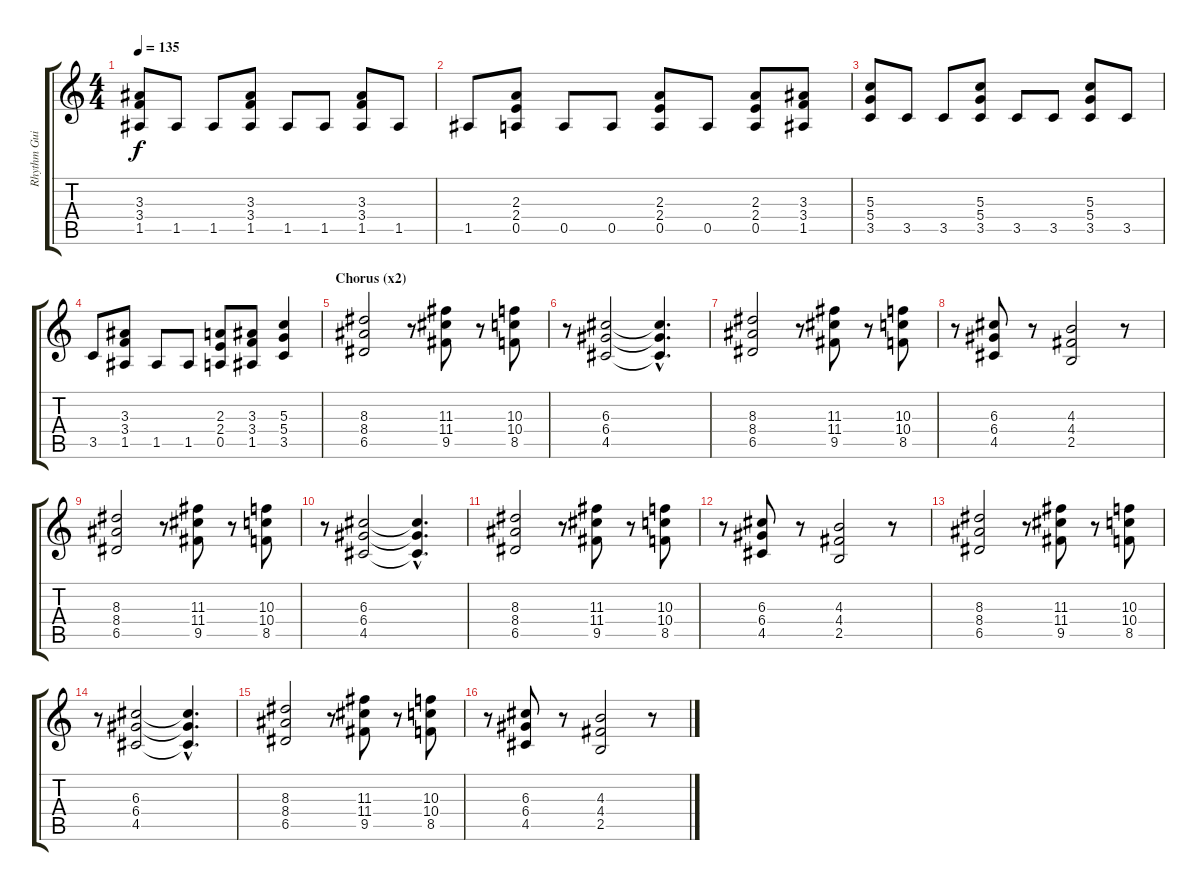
\track ("Rhythm Guitar" "Rhythm Gui") {instrument distortionguitar}
\staff {score tabs}
\tuning (E4 B3 G3 D3 A2 E2) {hide}
\ts (4 4)
\tempo 135
\clef g2
\ks c
(3.3 3.4 1.5).8{dy f} 1.5.8 1.5.8 (3.3 3.4 1.5).8 1.5.8 1.5.8 (3.3 3.4 1.5).8 1.5.8 |
1.5.8 (2.3 2.4 0.5).8 0.5.8 0.5.8 (2.3 2.4 0.5).8 0.5.8 (2.3 2.4 0.5).8 (3.3 3.4 1.5).8 |
(5.3 5.4 3.5).8 3.5.8 3.5.8 (5.3 5.4 3.5).8 3.5.8 3.5.8 (5.3 5.4 3.5).8 3.5.8 |
3.5.8 (3.3 3.4 1.5).8 1.5.8 1.5.8 (2.3 2.4 0.5).8 (3.3 3.4 1.5).8 (5.3 5.4 3.5).4 |
\section ("" "Chorus (x2)")
(8.3 8.4 6.5).2 r.8 (11.3 11.4 9.5).8 r.8 (10.3 10.4 8.5).8 |
r.8 (6.3 6.4 4.5).2 (6.3{hac t} 6.4{hac t} 4.5{hac t}).4{d} |
(8.3 8.4 6.5).2 r.8 (11.3 11.4 9.5).8 r.8 (10.3 10.4 8.5).8 |
r.8 (6.3 6.4 4.5).8 r.8 (4.3 4.4 2.5).2 r.8 |
(8.3 8.4 6.5).2 r.8 (11.3 11.4 9.5).8 r.8 (10.3 10.4 8.5).8 |
r.8 (6.3 6.4 4.5).2 (6.3{hac t} 6.4{hac t} 4.5{hac t}).4{d} |
(8.3 8.4 6.5).2 r.8 (11.3 11.4 9.5).8 r.8 (10.3 10.4 8.5).8 |
r.8 (6.3 6.4 4.5).8 r.8 (4.3 4.4 2.5).2 r.8 |
(8.3 8.4 6.5).2 r.8 (11.3 11.4 9.5).8 r.8 (10.3 10.4 8.5).8 |
r.8 (6.3 6.4 4.5).2 (6.3{hac t} 6.4{hac t} 4.5{hac t}).4{d} |
(8.3 8.4 6.5).2 r.8 (11.3 11.4 9.5).8 r.8 (10.3 10.4 8.5).8 |
r.8 (6.3 6.4 4.5).8 r.8 (4.3 4.4 2.5).2 r.8
